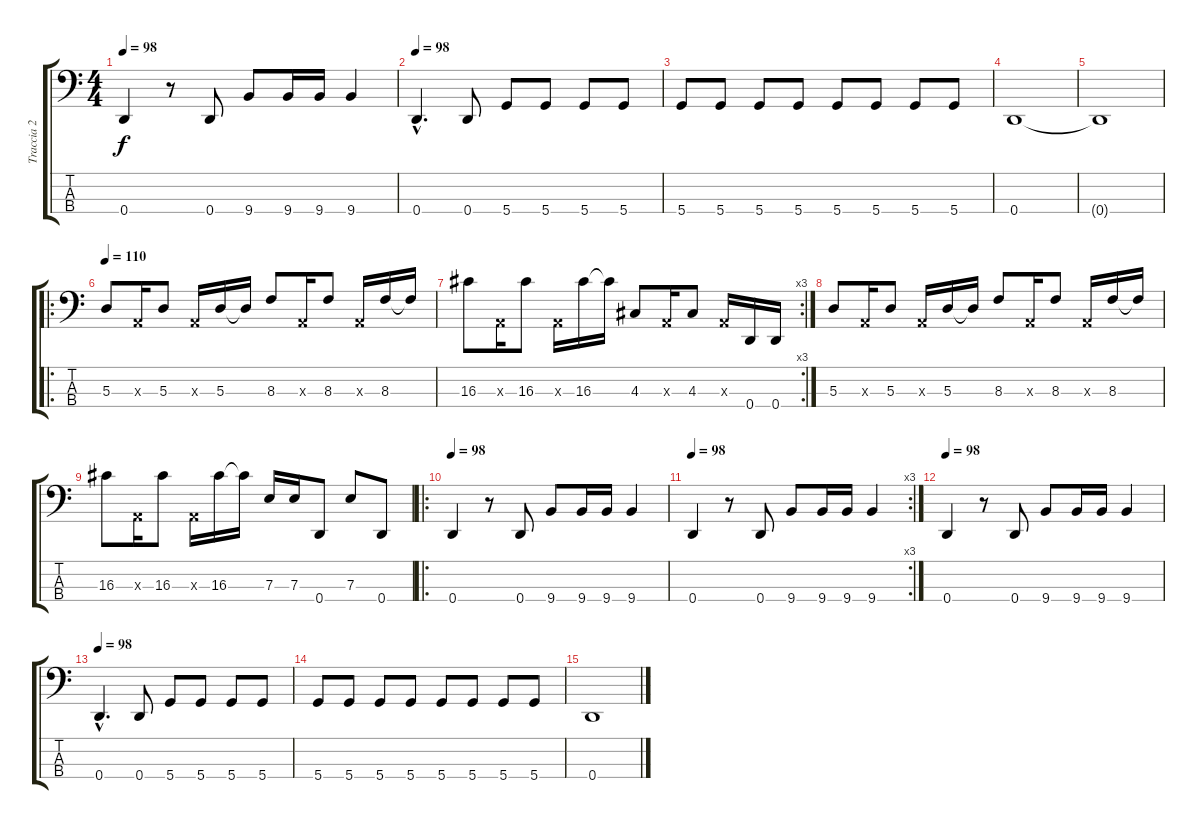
\track ("Traccia 2" "Traccia 2") {instrument electricbasspick}
\staff {score tabs}
\tuning (G2 D2 A1 D1) {hide}
\ts (4 4)
\tempo 98
\clef f4
\ks c
0.4.4{dy f} r.8 0.4.8 9.4.8 9.4.16 9.4.16 9.4.4 |
\tempo 98
0.4{hac}.4{d} 0.4.8 5.4.8 5.4.8 5.4.8 5.4.8 |
5.4.8 5.4.8 5.4.8 5.4.8 5.4.8 5.4.8 5.4.8 5.4.8 |
0.4.1 |
0.4{t}.1 |
\ro
\tempo 110
5.3.8 0.3{x}.16 5.3.8 0.3{x}.16 5.3.16 5.3{t}.16 8.3.8 0.3{x}.16 8.3.8 0.3{x}.16 8.3.16 8.3{t}.16 |
\rc 3
16.3.8 0.3{x}.16 16.3.8 0.3{x}.16 16.3.16 16.3{t}.16 4.3.8 0.3{x}.16 4.3.8 0.3{x}.16 0.4.16 0.4.16 |
5.3.8 0.3{x}.16 5.3.8 0.3{x}.16 5.3.16 5.3{t}.16 8.3.8 0.3{x}.16 8.3.8 0.3{x}.16 8.3.16 8.3{t}.16 |
16.3.8 0.3{x}.16 16.3.8 0.3{x}.16 16.3.16 16.3{t}.16 7.3.16 7.3.16 0.4.8 7.3.8 0.4.8 |
\ro
\tempo 98
0.4.4 r.8 0.4.8 9.4.8 9.4.16 9.4.16 9.4.4 |
\rc 3
\tempo 98
0.4.4 r.8 0.4.8 9.4.8 9.4.16 9.4.16 9.4.4 |
\tempo 98
0.4.4 r.8 0.4.8 9.4.8 9.4.16 9.4.16 9.4.4 |
\tempo 98
0.4{hac}.4{d} 0.4.8 5.4.8 5.4.8 5.4.8 5.4.8 |
5.4.8 5.4.8 5.4.8 5.4.8 5.4.8 5.4.8 5.4.8 5.4.8 |
0.4.1
